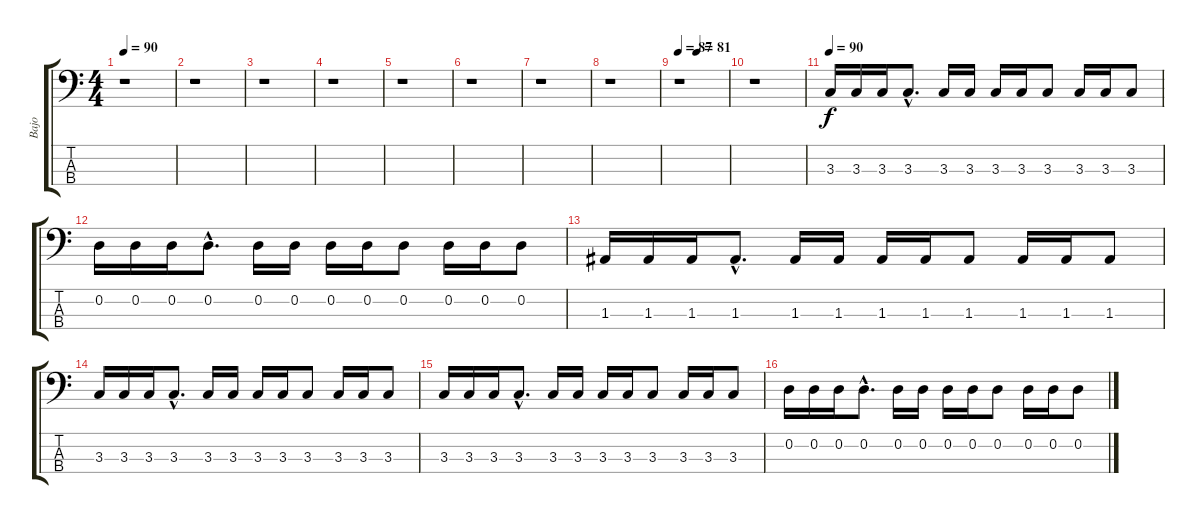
\track ("Bajo" "Bajo") {instrument electricbassfinger}
\staff {score tabs}
\tuning (G2 D2 A1 E1) {hide}
\ts (4 4)
\tempo 90
\clef f4
\ks c
r.1{dy f} |
r.1 |
r.1 |
r.1 |
r.1 |
r.1 |
r.1 |
r.1 |
\tempo 87
\tempo (81 0.375)
r.1 |
r.1 |
\tempo 90
3.3.16 3.3.16 3.3.16 3.3{hac}.8{d} 3.3.16 3.3.16 3.3.16 3.3.16 3.3.8 3.3.16 3.3.16 3.3.8 |
0.2.16 0.2.16 0.2.16 0.2{hac}.8{d} 0.2.16 0.2.16 0.2.16 0.2.16 0.2.8 0.2.16 0.2.16 0.2.8 |
1.3.16 1.3.16 1.3.16 1.3{hac}.8{d} 1.3.16 1.3.16 1.3.16 1.3.16 1.3.8 1.3.16 1.3.16 1.3.8 |
3.3.16 3.3.16 3.3.16 3.3{hac}.8{d} 3.3.16 3.3.16 3.3.16 3.3.16 3.3.8 3.3.16 3.3.16 3.3.8 |
3.3.16 3.3.16 3.3.16 3.3{hac}.8{d} 3.3.16 3.3.16 3.3.16 3.3.16 3.3.8 3.3.16 3.3.16 3.3.8 |
0.2.16 0.2.16 0.2.16 0.2{hac}.8{d} 0.2.16 0.2.16 0.2.16 0.2.16 0.2.8 0.2.16 0.2.16 0.2.8
